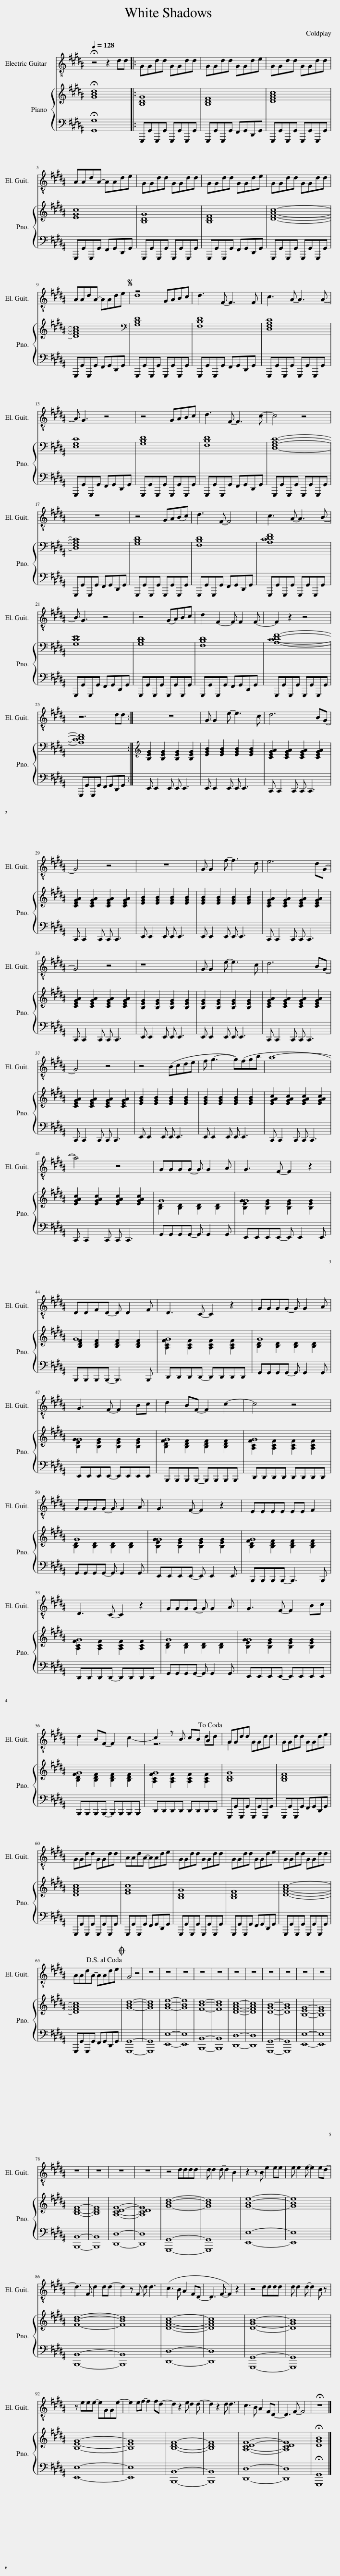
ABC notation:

X:1
%%score ( 1 2 ) { ( 3 5 ) | 4 }
L:1/8
Q:1/4=128
M:none
I:linebreak $
K:B
V:1 treble-8
V:2 treble-8
V:3 treble
V:5 treble
V:4 bass
V:1
 !fermata!z4 z2 dd |: GGdd GGdd | GGdd GGde | GGdd GGdd |$ AAdA- AAde | %5
 GGdd GGdd | GGdd GGde | GGdd GGdd |$ AAdA- AAde |S z4 GABc | %10
 d3 F- F3 F | c3 A- A3 A- |$ A G3 z4 | z4 GABc | d3 F- F3 c- | %15
 c4 z4 |$ z8 | z4 GA(Bc) | d3 F- F4 | c3 A- A3 B- |$ %20
 B G3 z4 | z4 (GA)Bc | d2 F2- F F2 F- | F2 z2 z4 |$ z6 dd :| %25
 z8 | G G2 e- e3 c | d6 BG- |$ G4 z4 | z8 | %30
 G G2 f- f3 d | e6 dG- |$ G4 z4 | z8 | G G2 e- e3 c | %35
 d6 BG- |$ G4 z4 | z4 (Bcde | f g3- g)(fgb | a8- |$ %40
 a4) z4 | GGGG- G G2 A | G3 F- F2 z2 |$ DDFD- D D2 F | D3 C- C2 z2 | %45
 GGGG- G G2 A |$ G3 F- F2 Bc | d2 BF- F2 c2- | c4 z4 |$ GGGG- G G2 A | %50
 G3 F- F2 z2 | EEEE EE F2 |$ D3 C- C2 z2 | GGGG- G G2 A | G3 F- F2 Bc |$ %55
 d2 BF- F2 c2- | c2 z B cB A2!dacoda! | GGdd GGdd | GGdd GGde |$ GGdd GGdd | %60
 AAdA- AAde | GGdd GGdd | GGdd GGde | GGdd GGdd |$ AAdA- AAde!D.S.! | %65
O G4 z4 | z8 | z8 | z8 | z8 | %70
 z8 | z8 | z8 | z8 | z8 | %75
 z8 | z8 |$ z8 | z8 | z8 | %80
 z8 | z4 dddd | d d2 d- d2 B2 | z2 z B e2 ee | e e2 e- e2 ed- |$ %85
 d3 F d2 dd- | d2 z F d d3 | (c3 B A2 FD- | D3 F- F2) z2 | z4 dddd | %90
 d d2 d- d2 B z |$ z eee- eGGe- | e2 ef- f2 fd- | d2 z2 e d2 d- | d2 z2 d d3 | %95
 c3 B A2 FD- | D3 F- F4 | !fermata!z8 |] %98
V:2
 x8 |: x8 | x8 | x8 |$ x8 | %5
 x8 | x8 | x8 |$ x8 | d8 | %10
 x8 | x8 |$ x8 | x8 | x8 | %15
 x8 |$ x8 | x8 | x8 | x8 |$ %20
 x8 | x8 | x8 | x8 |$ x8 :| %25
 x8 | x8 | x8 |$ x8 | x8 | %30
 x8 | x8 |$ x8 | x8 | x8 | %35
 x8 |$ x8 | x8 | x8 | x8 |$ %40
 x8 | x8 | x8 |$ x8 | x8 | %45
 x8 |$ x8 | x8 | x8 |$ x8 | %50
 x8 | x8 |$ x8 | x8 | x8 |$ %55
 x8 | z6 dd | G2 x6 | x8 |$ x8 | %60
 x8 | x8 | x8 | x8 |$ x8 | %65
 x8 | x8 | x8 | x8 | x8 | %70
 x8 | x8 | x8 | x8 | x8 | %75
 x8 | x8 |$ x8 | x8 | x8 | %80
 x8 | x8 | x8 | x8 | x8 |$ %85
 x8 | x8 | x8 | x8 | x8 | %90
 x8 |$ x8 | x8 | x8 | x8 | %95
 x8 | x8 | x8 |] %98
V:3
 !fermata![GBd]8 |: [B,DG]8 | [B,DF]8 | [DFAc]8 |$ [EGc]8 | %5
 [B,DG]8 | [B,DF]8 | [DFAc]8- |$ [DFAc]8 |[K:bass] [G,B,D]8 | %10
 [F,B,D]8 | [D,F,A,C]8 |$ [E,G,C]8 | [G,B,D]8 | [F,B,D]8 | %15
 [D,F,A,C]8- |$ [D,F,A,C]8 | [G,B,D]8 | [F,B,D]8 | [A,CDF]8 |$ %20
 [G,CE]8 | [G,B,D]8 | [F,B,D]8 | [A,CDF]8- |$ [A,CDF]8 :| %25
[K:treble] [B,EG]2 [B,EG]2 [B,EG]2 [B,EG]2 | [EGB]2 [EGB]2 [EGB]2 [EGB]2 | [CEGA]2 [CEGA]2 [CEGA]2 [CEGA]2 |$ [CEGA]2 [CEGA]2 [CEGA]2 [CEGA]2 | [EGB]2 [EGB]2 [EGB]2 [EGB]2 | %30
 [EGB]2 [EGB]2 [EGB]2 [EGB]2 | [CEGA]2 [CEGA]2 [CEGA]2 [CEGA]2 |$ [CEGA]2 [CEGA]2 [CEGA]2 [CEGA]2 | [B,EG]2 [B,EG]2 [B,EG]2 [B,EG]2 | [B,EG]2 [B,EG]2 [B,EG]2 [B,EG]2 | %35
 [CEGA]2 [CEGA]2 [CEGA]2 [CEGA]2 |$ [CEGA]2 [CEGA]2 [CEGA]2 [CEGA]2 | [EGB]2 [EGB]2 [EGB]2 [EGB]2 | [EGB]2 [EGB]2 [EGB]2 [EGB]2 | [EGAc]2 [EGAc]2 [EGAc]2 [EGAc]2 |$ %40
 [EGAc]2 [EGAc]2 [EGAc]2 [EGAc]2 | [B,D]2 [B,D]2 [B,D]2 [B,D]2 | [B,EG]2 [B,EG]2 [B,EG]2 [B,EG]2 |$ [B,DF]2 [B,DF]2 [B,DF]2 [B,DF]2 | [A,CF]2 [A,CF]2 [A,CF]2 [A,CF]2 | %45
 [B,D]2 [B,D]2 [B,D]2 [B,D]2 |$ [B,EG]2 [B,EG]2 [B,EG]2 [B,EG]2 | [B,DF]2 [B,DF]2 [B,DF]2 [B,DF]2 | [A,CF]2 [A,CF]2 [A,CF]2 [A,CF]2 |$ [B,D]2 [B,D]2 [B,D]2 [B,D]2 | %50
 [B,EG]2 [B,EG]2 [B,EG]2 [B,EG]2 | [B,DF]2 [B,DF]2 [B,DF]2 [B,DF]2 |$ [A,CF]2 [A,CF]2 [A,CF]2 [A,CF]2 | [B,D]2 [B,D]2 [B,D]2 [B,D]2 | [B,EG]2 [B,EG]2 [B,EG]2 [B,EG]2 |$ %55
 [B,DF]2 [B,DF]2 [B,DF]2 [B,DF]2 | [A,CF]2 [A,CF]2 [A,CF]2 [A,CF]2 | [B,DG]8 | [B,DF]8 |$ [DFAc]8 | %60
 [EGc]8 | [B,DG]8 | [B,DF]8 | [DFAc]8- |$ [DFAc]8 | %65
 [GBd]8- | [GBd]8 | [GBe]8- | [GBe]8 | [FBd]8- | %70
 [FBd]8 | [DFAc]8- | [DFAc]8 | [DGB]8- | [DGB]8 | %75
 [B,EG]8- | [B,EG]8 |$ [B,DF]8- | [B,DF]8 | [A,CDF]8- | %80
 [A,CDF]8 | [GBd]8- | [GBd]8 | [GBe]8- | [GBe]8 |$ %85
 [FBd]8- | [FBd]8 | [DFAc]8- | [DFAc]8 | [DGB]8- | %90
 [DGB]8 |$ [B,EG]8- | [B,EG]8 | [B,DF]8- | [B,DF]8 | %95
 [A,CDF]8- | [A,CDF]8 | !fermata![DGB]8 |] %98
V:4
 !fermata![G,,G,]8 |: G,,,G,,G,,,G,, G,,,G,,G,,,G,, | G,,,G,,G,,,G,, F,,G,,D,,G,, | G,,,G,,G,,,G,, G,,,G,,G,,,G,, |$ G,,,G,,G,,,G,, F,,G,,D,,G,, | %5
 G,,,G,,G,,,G,, G,,,G,,G,,,G,, | G,,,G,,G,,,G,, F,,G,,D,,G,, | G,,,G,,G,,,G,, G,,,G,,G,,,G,, |$ G,,,G,,G,,,G,, F,,G,,D,,G,, | G,,,G,,G,,,G,, G,,,G,,G,,,G,, | %10
 G,,,G,,G,,,G,, F,,G,,D,,G,, | G,,,G,,G,,,G,, G,,,G,,G,,,G,, |$ G,,,G,,G,,,G,, F,,G,,D,,G,, | G,,,G,,G,,,G,, G,,,G,,G,,,G,, | G,,,G,,G,,,G,, F,,G,,D,,G,, | %15
 G,,,G,,G,,,G,, G,,,G,,G,,,G,, |$ G,,,G,,G,,,G,, F,,G,,D,,G,, | G,,,G,,G,,,G,, G,,,G,,G,,,G,, | G,,,G,,G,,,G,, F,,G,,D,,G,, | G,,,G,,G,,,G,, G,,,G,,G,,,G,, |$ %20
 G,,,G,,G,,,G,, F,,G,,D,,G,, | G,,,G,,G,,,G,, G,,,G,,G,,,G,, | G,,,G,,G,,,G,, F,,G,,D,,G,, | G,,,G,,G,,,G,, G,,,G,,G,,,G,, |$ G,,,G,,G,,,G,, F,,G,,D,,G,, :| %25
 E,, E,,2 E,, E,, E,,3 | E,, E,,2 E,, E,, E,,3 | C,, C,,2 C,, C,, C,,3 |$ C,, C,,2 C,, C,, C,,3 | E,, E,,2 E,, E,, E,,3 | %30
 E,, E,,2 E,, E,, E,,3 | C,, C,,2 C,, C,, C,,3 |$ C,, C,,2 C,, C,, C,,3 | E,, E,,2 E,, E,, E,,3 | E,, E,,2 E,, E,, E,,3 | %35
 C,, C,,2 C,, C,, C,,3 |$ C,, C,,2 C,, C,, C,,3 | E,, E,,2 E,, E,, E,,3 | E,, E,,2 E,, E,, E,,3 | C,, C,,2 C,, C,, C,,3 |$ %40
 C,, C,,2 C,, C,, C,,3 | G,,G,,G,,G,,- G,, G,,2 G,, | E,,E,,E,,E,,- E,, E,,2 E,, |$ B,,,B,,,B,,,B,,,- B,,,3 B,,, | D,,D,,D,,D,,- D,,D,,D,,D,, | %45
 G,,G,,G,,G,,- G,, G,,2 G,, |$ E,,E,,E,,E,,- E,,E,,E,,E,, | B,,,B,,,B,,,B,,,- B,,,B,,,B,,,B,,, | D,,D,,D,,D,, D,,D,,D,,D,, |$ G,,G,,G,,G,,- G,, G,,2 G,, | %50
 E,,E,,E,,E,,- E,, E,,2 E,, | B,,,B,,,B,,,B,,,- B,,,3 B,,, |$ D,,D,,D,,D,,- D,,D,,D,,D,, | G,,G,,G,,G,,- G,, G,,2 G,, | E,,E,,E,,E,,- E,,E,,E,,E,, |$ %55
 B,,,B,,,B,,,B,,,- B,,,B,,,B,,,B,,, | D,,D,,D,,D,, D,,D,,D,,D,, | G,,,G,,G,,,G,, G,,,G,,G,,,G,, | G,,,G,,G,,,G,, F,,G,,D,,G,, |$ G,,,G,,G,,,G,, G,,,G,,G,,,G,, | %60
 G,,,G,,G,,,G,, F,,G,,D,,G,, | G,,,G,,G,,,G,, G,,,G,,G,,,G,, | G,,,G,,G,,,G,, F,,G,,D,,G,, | G,,,G,,G,,,G,, G,,,G,,G,,,G,, |$ G,,,G,,G,,,G,, F,,G,,D,,G,, | %65
 [G,,,G,,]8- | [G,,,G,,]8 | [E,,E,]8- | [E,,E,]8 | [B,,,B,,]8- | %70
 [B,,,B,,]8 | [D,,D,]8- | [D,,D,]8 | [G,,,G,,]8- | [G,,,G,,]8 | %75
 [E,,E,]8- | [E,,E,]8 |$ [B,,,B,,]8- | [B,,,B,,]8 | [D,,D,]8- | %80
 [D,,D,]8 | [G,,,G,,]8- | [G,,,G,,]8 | [E,,E,]8- | [E,,E,]8 |$ %85
 [B,,,B,,]8- | [B,,,B,,]8 | [D,,D,]8- | [D,,D,]8 | [G,,,G,,]8- | %90
 [G,,,G,,]8 |$ [E,,E,]8- | [E,,E,]8 | [B,,,B,,]8- | [B,,,B,,]8 | %95
 [D,,D,]8- | [D,,D,]8 | !fermata![G,,,G,,]8 |] %98
V:5
 x8 |: x8 | x8 | x8 |$ x8 | %5
 x8 | x8 | x8 |$ x8 |[K:bass] x8 | %10
 x8 | x8 |$ x8 | x8 | x8 | %15
 x8 |$ x8 | x8 | x8 | x8 |$ %20
 x8 | x8 | x8 | x8 |$ x8 :| %25
[K:treble] x8 | x8 | x8 |$ x8 | x8 | %30
 x8 | x8 |$ x8 | x8 | x8 | %35
 x8 |$ x8 | x8 | x8 | x8 |$ %40
 x8 | G8 | G8 |$ G8 | G8 | %45
 G8 |$ G8 | G8 | G8 |$ G8 | %50
 G8 | G8 |$ G8 | G8 | G8 |$ %55
 G8 | G8 | x8 | x8 |$ x8 | %60
 x8 | x8 | x8 | x8 |$ x8 | %65
 x8 | x8 | x8 | x8 | x8 | %70
 x8 | x8 | x8 | x8 | x8 | %75
 x8 | x8 |$ x8 | x8 | x8 | %80
 x8 | x8 | x8 | x8 | x8 |$ %85
 x8 | x8 | x8 | x8 | x8 | %90
 x8 |$ x8 | x8 | x8 | x8 | %95
 x8 | x8 | x8 |] %98
